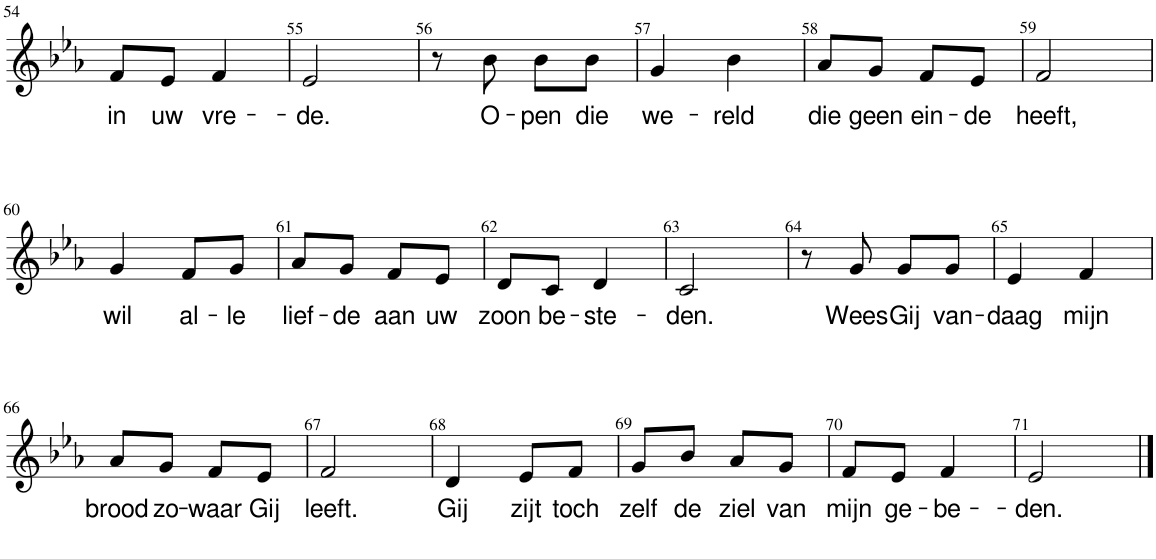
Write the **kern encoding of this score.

**kern	**text
*part1	*part1
*staff1	*staff1
*I"Stem	*
!!LO:PB:g=z
*clefG2	*
*k[b-e-a-]	*
*M2/4	*
=54	=54
!	!LO:LY:b
8f/L	in
!	!LO:LY:b
8e-/J	uw
!	!LO:LY:b
4f/	vre-
=55	=55
!	!LO:LY:b
2e-/	-de.
=56	=56
8r	.
!	!LO:LY:b
8b-\	O-
!	!LO:LY:b
8b-\L	-pen
!	!LO:LY:b
8b-\J	die
=57	=57
!	!LO:LY:b
4g/	we-
!	!LO:LY:b
4b-\	-reld
=58	=58
!	!LO:LY:b
8a-/L	die
!	!LO:LY:b
8g/J	geen
!	!LO:LY:b
8f/L	ein-
!	!LO:LY:b
8e-/J	-de
=59	=59
!	!LO:LY:b
2f/	heeft,
!!LO:LB:g=z
=60	=60
!	!LO:LY:b
4g/	wil
!	!LO:LY:b
8f/L	al-
!	!LO:LY:b
8g/J	-le
=61	=61
!	!LO:LY:b
8a-/L	lief-
!	!LO:LY:b
8g/J	-de
!	!LO:LY:b
8f/L	aan
!	!LO:LY:b
8e-/J	uw
=62	=62
!	!LO:LY:b
8d/L	zoon
!	!LO:LY:b
8c/J	be-
!	!LO:LY:b
4d/	-ste-
=63	=63
!	!LO:LY:b
2c/	-den.
=64	=64
8r	.
!	!LO:LY:b
8g/	Wees
!	!LO:LY:b
8g/L	Gij
!	!LO:LY:b
8g/J	van-
=65	=65
!	!LO:LY:b
4e-/	-daag
!	!LO:LY:b
4f/	mijn
!!LO:LB:g=z
=66	=66
!	!LO:LY:b
8a-/L	brood
!	!LO:LY:b
8g/J	zo-
!	!LO:LY:b
8f/L	-waar
!	!LO:LY:b
8e-/J	Gij
=67	=67
!	!LO:LY:b
2f/	leeft.
=68	=68
!	!LO:LY:b
4d/	Gij
!	!LO:LY:b
8e-/L	zijt
!	!LO:LY:b
8f/J	toch
=69	=69
!	!LO:LY:b
8g/L	zelf
!	!LO:LY:b
8b-/J	de
!	!LO:LY:b
8a-/L	ziel
!	!LO:LY:b
8g/J	van
=70	=70
!	!LO:LY:b
8f/L	mijn
!	!LO:LY:b
8e-/J	ge-
!	!LO:LY:b
4f/	-be-
=71	=71
!	!LO:LY:b
2e-/	-den.
==	==
*-	*-
